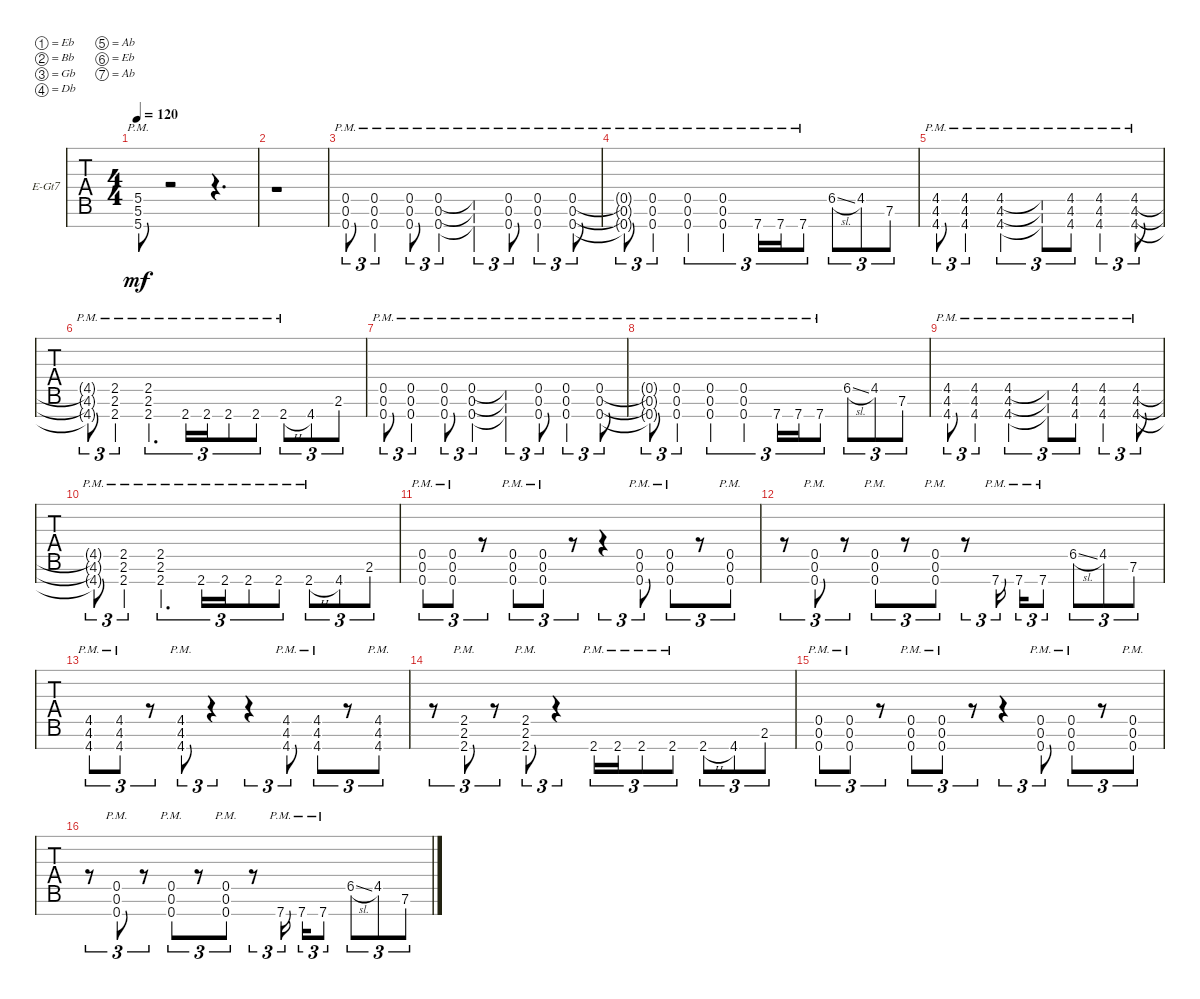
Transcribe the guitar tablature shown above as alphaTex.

\defaultSystemsLayout 4
\bracketExtendMode groupsimilarinstruments
\firstSystemTrackNameOrientation horizontal
\otherSystemsTrackNameOrientation horizontal
\track ("Lukas" "E-Gt7") {instrument distortionguitar}
\staff {tabs}
\tuning (Eb4 Bb3 Gb3 Db3 Ab2 Eb2 Ab1)
\ts (4 4)
\tempo 120
\clef g2
\ks c
(5.5{pm} 5.6{pm} 5.7{pm}).8{dy mf} r.2 r.4{d} |
r.1 |
(0.7{pm} 0.6{pm} 0.5{pm}).8{tu (3 2)} (0.7{ten pm} 0.6{pm} 0.5{pm}).4{tu (3 2)} (0.7{pm} 0.6{pm} 0.5{pm}).8{tu (3 2)} (0.7{ten pm} 0.6{pm} 0.5{pm}).4{tu (3 2)} (0.7{pm t} 0.6{pm t} 0.5{pm t}).4{tu (3 2)} (0.7{pm} 0.6{pm} 0.5{pm}).8{tu (3 2)} (0.7{ten pm} 0.6{pm} 0.5{pm}).4{tu (3 2)} (0.7{pm} 0.6{pm} 0.5{pm}).8{tu (3 2)} |
(0.7{pm t} 0.6{pm t} 0.5{pm t}).8{tu (3 2)} (0.7{pm} 0.6{pm} 0.5{pm}).4{tu (3 2)} (0.7{pm} 0.6{pm} 0.5{pm}).4{tu (3 2)} (0.7{pm} 0.6{pm} 0.5{pm}).4{tu (3 2)} 7.7{pm}.16{tu (3 2)} 7.7{pm}.16{tu (3 2)} 7.7{pm}.8{tu (3 2)} 6.5{sl}.8{tu (3 2)} 4.5.8{tu (3 2)} 7.6.8{tu (3 2)} |
(4.7{pm} 4.6{pm} 4.5{pm}).8{tu (3 2)} (4.7{pm} 4.6{pm} 4.5{pm}).4{tu (3 2)} (4.7{pm} 4.6{pm} 4.5{pm}).2{tu (3 2)} (4.7{pm t} 4.6{pm t} 4.5{pm t}).8{tu (3 2)} (4.7{pm} 4.6{pm} 4.5{pm}).8{tu (3 2)} (4.7{pm} 4.6{pm} 4.5{pm}).4{tu (3 2)} (4.7{pm} 4.6{pm} 4.5{pm}).8{tu (3 2)} |
(4.7{pm t} 4.6{pm t} 4.5{pm t}).8{tu (3 2)} (2.7{pm} 2.6{pm} 2.5{pm}).4{tu (3 2)} (2.7{pm} 2.6{pm} 2.5{pm}).4{d tu (3 2)} 2.7{pm}.16{tu (3 2)} 2.7{pm}.16{tu (3 2)} 2.7{pm}.8{tu (3 2)} 2.7{pm}.8{tu (3 2)} 2.7{h pm}.8{tu (3 2)} 4.7.8{tu (3 2)} 2.6.8{tu (3 2)} |
(0.7{pm} 0.6{pm} 0.5{pm}).8{tu (3 2)} (0.7{ten pm} 0.6{pm} 0.5{pm}).4{tu (3 2)} (0.7{pm} 0.6{pm} 0.5{pm}).8{tu (3 2)} (0.7{ten pm} 0.6{pm} 0.5{pm}).4{tu (3 2)} (0.7{pm t} 0.6{pm t} 0.5{pm t}).4{tu (3 2)} (0.7{pm} 0.6{pm} 0.5{pm}).8{tu (3 2)} (0.7{ten pm} 0.6{pm} 0.5{pm}).4{tu (3 2)} (0.7{pm} 0.6{pm} 0.5{pm}).8{tu (3 2)} |
(0.7{pm t} 0.6{pm t} 0.5{pm t}).8{tu (3 2)} (0.7{pm} 0.6{pm} 0.5{pm}).4{tu (3 2)} (0.7{pm} 0.6{pm} 0.5{pm}).4{tu (3 2)} (0.7{pm} 0.6{pm} 0.5{pm}).4{tu (3 2)} 7.7{pm}.16{tu (3 2)} 7.7{pm}.16{tu (3 2)} 7.7{pm}.8{tu (3 2)} 6.5{sl}.8{tu (3 2)} 4.5.8{tu (3 2)} 7.6.8{tu (3 2)} |
(4.7{pm} 4.6{pm} 4.5{pm}).8{tu (3 2)} (4.7{pm} 4.6{pm} 4.5{pm}).4{tu (3 2)} (4.7{pm} 4.6{pm} 4.5{pm}).2{tu (3 2)} (4.7{pm t} 4.6{pm t} 4.5{pm t}).8{tu (3 2)} (4.7{pm} 4.6{pm} 4.5{pm}).8{tu (3 2)} (4.7{pm} 4.6{pm} 4.5{pm}).4{tu (3 2)} (4.7{pm} 4.6{pm} 4.5{pm}).8{tu (3 2)} |
(4.7{pm t} 4.6{pm t} 4.5{pm t}).8{tu (3 2)} (2.7{pm} 2.6{pm} 2.5{pm}).4{tu (3 2)} (2.7{pm} 2.6{pm} 2.5{pm}).4{d tu (3 2)} 2.7{pm}.16{tu (3 2)} 2.7{pm}.16{tu (3 2)} 2.7{pm}.8{tu (3 2)} 2.7{pm}.8{tu (3 2)} 2.7{h pm}.8{tu (3 2)} 4.7.8{tu (3 2)} 2.6.8{tu (3 2)} |
(0.5{pm} 0.6{pm} 0.7{pm}).8{tu (3 2)} (0.5{pm} 0.6{pm} 0.7{pm}).8{tu (3 2)} r.8{tu (3 2)} (0.5{pm} 0.6{pm} 0.7{pm}).8{tu (3 2)} (0.5{pm} 0.6{pm} 0.7{pm}).8{tu (3 2)} r.8{tu (3 2)} r.4{tu (3 2)} (0.5{pm} 0.6{pm} 0.7{pm}).8{tu (3 2)} (0.5{pm} 0.6{pm} 0.7{pm}).8{tu (3 2)} r.8{tu (3 2)} (0.5{pm} 0.6{pm} 0.7{pm}).8{tu (3 2)} |
r.8{tu (3 2)} (0.5{pm} 0.6{pm} 0.7{pm}).8{tu (3 2)} r.8{tu (3 2)} (0.5{pm} 0.6{pm} 0.7{pm}).8{tu (3 2)} r.8{tu (3 2)} (0.5{pm} 0.6{pm} 0.7{pm}).8{tu (3 2)} r.8{tu (3 2)} 7.7{pm}.16{tu (3 2)} 7.7{pm}.16{tu (3 2)} 7.7{pm}.8{tu (3 2)} 6.5{sl}.8{tu (3 2)} 4.5.8{tu (3 2)} 7.6.8{tu (3 2)} |
(4.5{pm} 4.6{pm} 4.7{pm}).8{tu (3 2)} (4.5{pm} 4.6{pm} 4.7{pm}).8{tu (3 2)} r.8{tu (3 2)} (4.5{pm} 4.6{pm} 4.7{pm}).8{tu (3 2)} r.4{tu (3 2)} r.4{tu (3 2)} (4.5{pm} 4.6{pm} 4.7{pm}).8{tu (3 2)} (4.5{pm} 4.6{pm} 4.7{pm}).8{tu (3 2)} r.8{tu (3 2)} (4.5{pm} 4.6{pm} 4.7{pm}).8{tu (3 2)} |
r.8{tu (3 2)} (2.5{pm} 2.6{pm} 2.7{pm}).8{tu (3 2)} r.8{tu (3 2)} (2.5{pm} 2.6{pm} 2.7{pm}).8{tu (3 2)} r.4{tu (3 2)} 2.7{pm}.16{tu (3 2)} 2.7{pm}.16{tu (3 2)} 2.7{pm}.8{tu (3 2)} 2.7{pm}.8{tu (3 2)} 2.7{h}.8{tu (3 2)} 4.7.8{tu (3 2)} 2.6.8{tu (3 2)} |
(0.5{pm} 0.6{pm} 0.7{pm}).8{tu (3 2)} (0.5{pm} 0.6{pm} 0.7{pm}).8{tu (3 2)} r.8{tu (3 2)} (0.5{pm} 0.6{pm} 0.7{pm}).8{tu (3 2)} (0.5{pm} 0.6{pm} 0.7{pm}).8{tu (3 2)} r.8{tu (3 2)} r.4{tu (3 2)} (0.5{pm} 0.6{pm} 0.7{pm}).8{tu (3 2)} (0.5{pm} 0.6{pm} 0.7{pm}).8{tu (3 2)} r.8{tu (3 2)} (0.5{pm} 0.6{pm} 0.7{pm}).8{tu (3 2)} |
r.8{tu (3 2)} (0.5{pm} 0.6{pm} 0.7{pm}).8{tu (3 2)} r.8{tu (3 2)} (0.5{pm} 0.6{pm} 0.7{pm}).8{tu (3 2)} r.8{tu (3 2)} (0.5{pm} 0.6{pm} 0.7{pm}).8{tu (3 2)} r.8{tu (3 2)} 7.7{pm}.16{tu (3 2)} 7.7{pm}.16{tu (3 2)} 7.7{pm}.8{tu (3 2)} 6.5{sl}.8{tu (3 2)} 4.5.8{tu (3 2)} 7.6.8{tu (3 2)}
